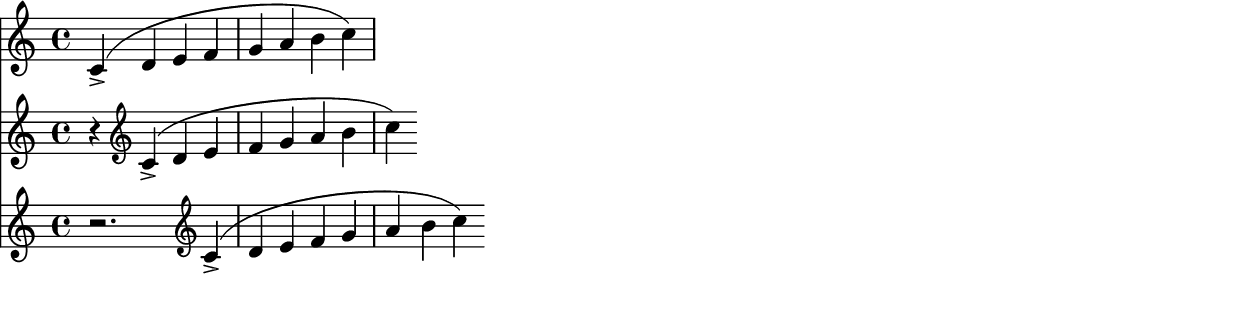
\include "lilypond-book-preamble.ly"
\paper {
  #(define dump-extents #t)

  indent = 0\mm
  line-width = 210\mm - 2.0 * 0.4\in
  ragged-right = ##t
  force-assignment = #""
  line-width = #(- line-width (* mm  3.000000))
}
\header {
  title = ""
  composer = ""
}
\layout {
}

<<
    \new Staff {   \set Staff.instrumentName = "" \clef treble <c'>4(-> <d'>4 <e'>4 <f'>4 <g'>4 <a'>4 <b'>4 <c''>4)
               }
    \new Staff {   \set Staff.instrumentName = "" r4 \clef treble <c'>4(-> <d'>4 <e'>4 <f'>4 <g'>4 <a'>4 <b'>4 <c''>4)
               }
    \new Staff {   \set Staff.instrumentName = "" r2. \clef treble <c'>4(-> <d'>4 <e'>4 <f'>4 <g'>4 <a'>4 <b'>4 <c''>4)
               }
>>